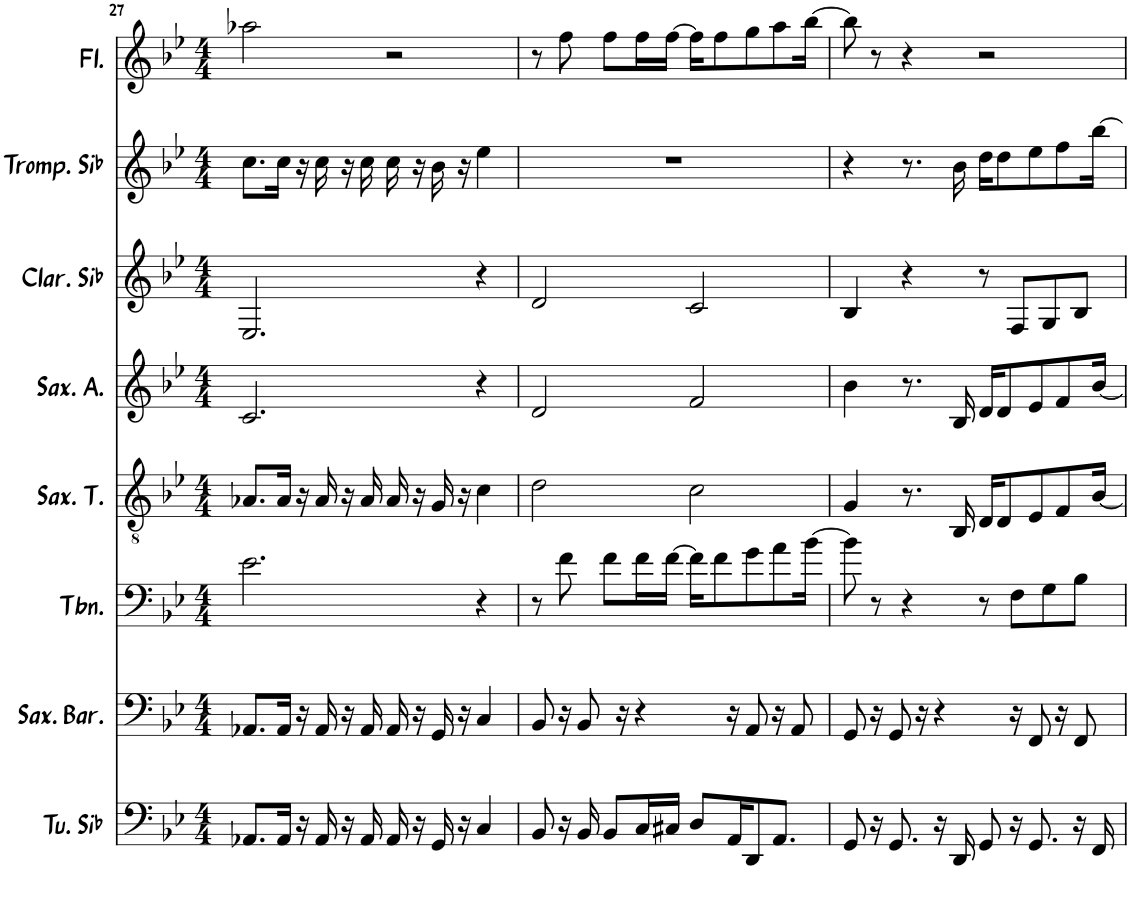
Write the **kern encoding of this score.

**kern	**kern	**kern	**kern	**kern	**kern	**kern	**kern
*part8	*part7	*part6	*part5	*part4	*part3	*part2	*part1
*staff8	*staff7	*staff6	*staff5	*staff4	*staff3	*staff2	*staff1
*I"Tuba en Sib	*I"Saxophone Baryton	*I"Trombone	*I"Saxophone Ténor	*I"Saxophone Alto	*I"Clarinette en Sib	*I"Trompette en Sib	*I"Flûte
*I'Tu. Sib	*I'Sax. Bar.	*I'Tbn.	*I'Sax. T.	*I'Sax. A.	*I'Clar. Sib	*I'Tromp. Sib	*I'Fl.
!!LO:PB:g=z
*clefF4	*clefF4	*clefF4	*clefGv2	*clefG2	*clefG2	*clefG2	*clefG2
*	*ITrd12c21	*	*ITrd8c14	*ITrd5c9	*	*ITrd1c2	*
*k[b-e-]	*k[b-e-]	*k[b-e-]	*k[b-e-]	*k[b-e-]	*k[b-e-]	*k[b-e-]	*k[b-e-]
*M4/4	*M4/4	*M4/4	*M4/4	*M4/4	*M4/4	*M4/4	*M4/4
=27	=27	=27	=27	=27	=27	=27	=27
8.AA-X/L	8.AA-X/L	2.e-\	8.A-X/L	2.c/	2.E-/	8.cc\L	2aa-X\
16AA-/Jk	16AA-/Jk	.	16A-/Jk	.	.	16cc\Jk	.
16r	16r	.	16r	.	.	16r	.
16AA-/	16AA-/	.	16A-/	.	.	16cc\	.
16r	16r	.	16r	.	.	16r	.
16AA-/	16AA-/	.	16A-/	.	.	16cc\	.
16AA-/	16AA-/	.	16A-/	.	.	16cc\	2r
16r	16r	.	16r	.	.	16r	.
16GG/	16GG/	.	16G/	.	.	16b-\	.
16r	16r	.	16r	.	.	16r	.
4C/	4C/	4r	4c\	4r	4r	4ee-\	.
=28	=28	=28	=28	=28	=28	=28	=28
8BB-/	8BB-/	8r	2d\	2d/	2d/	1r	8r
16r	16r	8f\	.	.	.	.	8ff\
16BB-/	8BB-/	.	.	.	.	.	.
8BB-/L	.	8f\L	.	.	.	.	8ff\L
.	16r	.	.	.	.	.	.
16C/L	4r	16f\L	.	.	.	.	16ff\L
16C#X/JJ	.	[16f\JJ	.	.	.	.	[16ff\JJ
8D/L	.	16f\KL]	2c\	2f/	2c/	.	16ff\KL]
.	.	8f\	.	.	.	.	8ff\
16AA/K	16r	.	.	.	.	.	.
8DD/	8AA/	8g\	.	.	.	.	8gg\
8.AA/J	16r	8a\	.	.	.	.	8aa\
.	8AA/	.	.	.	.	.	.
.	.	[16b-\Jk	.	.	.	.	[16bb-\Jk
=29	=29	=29	=29	=29	=29	=29	=29
8GG/	8GG/	8b-\]	4G/	4b-\	4B-/	4r	8bb-\]
16r	16r	8r	.	.	.	.	8r
8.GG/	8GG/	.	.	.	.	.	.
.	.	4r	8.r	8.r	4r	8.r	4r
.	16r	.	.	.	.	.	.
16r	4r	.	.	.	.	.	.
16DD/	.	.	16BB-/	16B-/	.	16b-\	.
8GG/	.	8r	16D/KL	16d/KL	8r	16dd\KL	2r
.	.	.	8D/	8d/	.	8dd\	.
16r	16r	8F\L	.	.	8F/L	.	.
8.GG/	8FF/	.	8E-/	8e-/	.	8ee-\	.
.	.	8G\	.	.	8G/	.	.
.	16r	.	8F/	8f/	.	8ff\	.
16r	8FF/	8B-\J	.	.	8B-/J	.	.
16FF/	.	.	[16B-/Jk	[16b-/Jk	.	[16bb-\Jk	.
=	=	=	=	=	=	=	=
*-	*-	*-	*-	*-	*-	*-	*-
